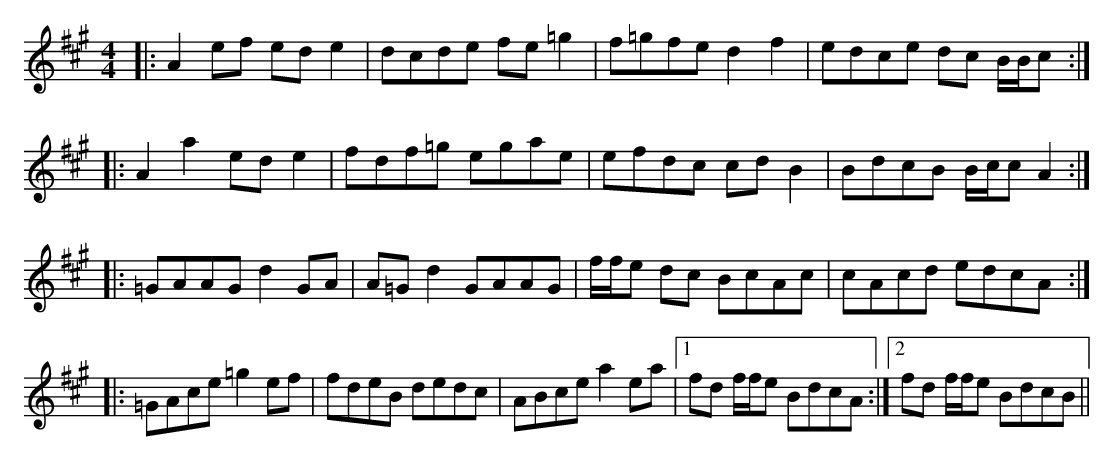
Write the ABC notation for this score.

X:1
M:4/4
K:A
|: A2 ef ed e2 | dcde fe =g2 | f=gfe d2 f2 | edce dc B/B/c :|
|: A2 a2 ed e2 | fdf=g egae | efdc cd B2 | BdcB B/c/c A2 :|
|: =GAAG d2 GA | A=G d2 GAAG | f/f/e dc BcAc | cAcd edcA :|
|: =GAce =g2 ef | fdeB dedc | ABce a2 ea |1 fd f/f/e BdcA :|2 fd f/f/e BdcB||
